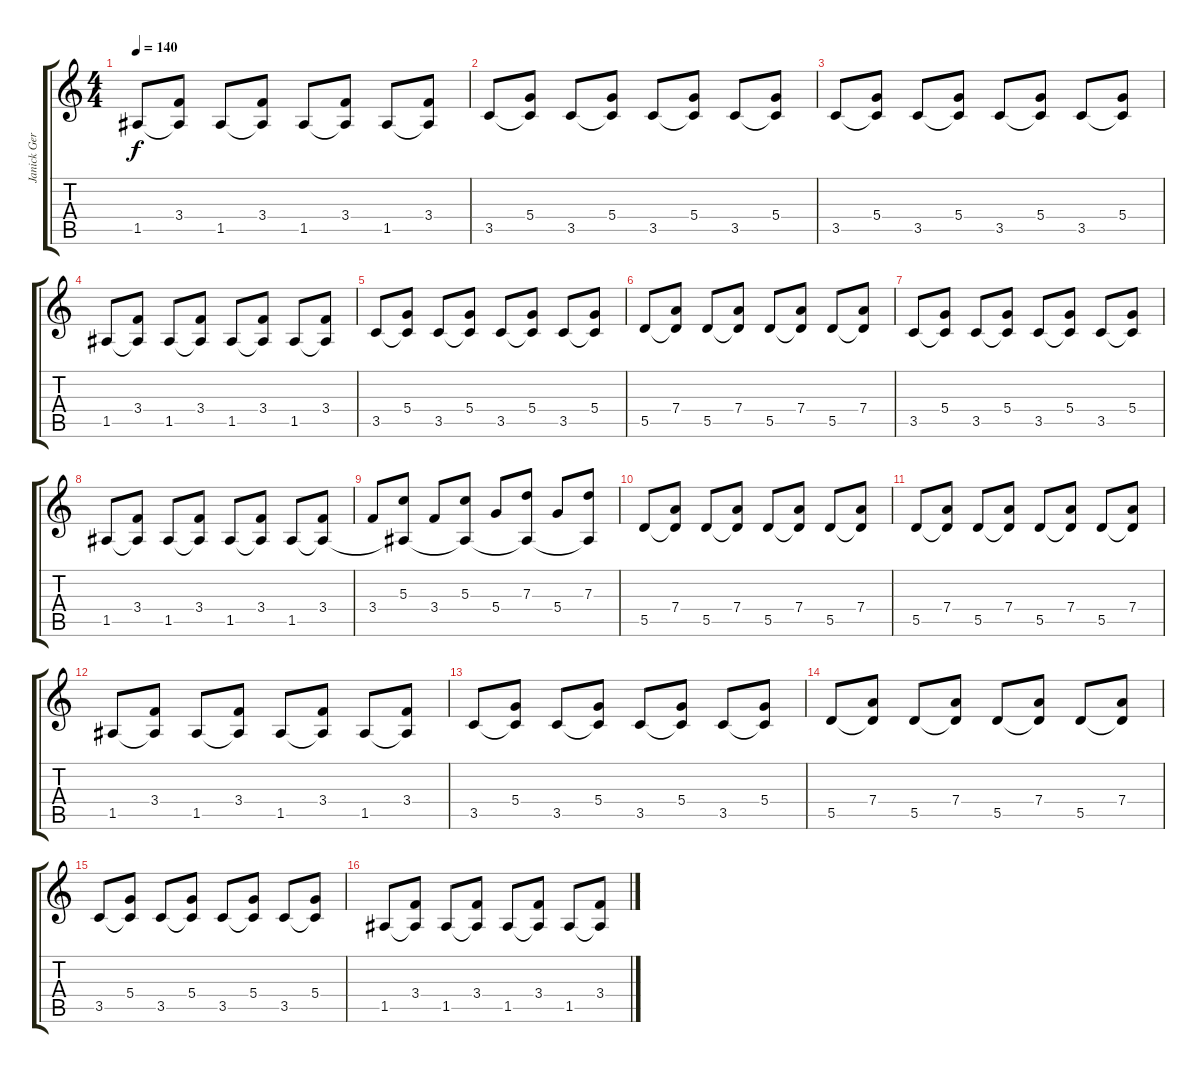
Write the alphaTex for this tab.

\track ("Janick Gers" "Janick Ger") {instrument distortionguitar}
\staff {score tabs}
\tuning (E4 B3 G3 D3 A2 E2) {hide}
\ts (4 4)
\tempo 140
\clef g2
\ks c
1.5.8{dy f} (3.4 1.5{t}).8 1.5.8 (3.4 1.5{t}).8 1.5.8 (3.4 1.5{t}).8 1.5.8 (3.4 1.5{t}).8 |
3.5.8 (5.4 3.5{t}).8 3.5.8 (5.4 3.5{t}).8 3.5.8 (5.4 3.5{t}).8 3.5.8 (5.4 3.5{t}).8 |
3.5.8 (5.4 3.5{t}).8 3.5.8 (5.4 3.5{t}).8 3.5.8 (5.4 3.5{t}).8 3.5.8 (5.4 3.5{t}).8 |
1.5.8 (3.4 1.5{t}).8 1.5.8 (3.4 1.5{t}).8 1.5.8 (3.4 1.5{t}).8 1.5.8 (3.4 1.5{t}).8 |
3.5.8 (5.4 3.5{t}).8 3.5.8 (5.4 3.5{t}).8 3.5.8 (5.4 3.5{t}).8 3.5.8 (5.4 3.5{t}).8 |
5.5.8 (7.4 5.5{t}).8 5.5.8 (7.4 5.5{t}).8 5.5.8 (7.4 5.5{t}).8 5.5.8 (7.4 5.5{t}).8 |
3.5.8 (5.4 3.5{t}).8 3.5.8 (5.4 3.5{t}).8 3.5.8 (5.4 3.5{t}).8 3.5.8 (5.4 3.5{t}).8 |
1.5.8 (3.4 1.5{t}).8 1.5.8 (3.4 1.5{t}).8 1.5.8 (3.4 1.5{t}).8 1.5.8 (3.4 1.5{t}).8 |
3.4.8 (5.3 1.5{t}).8 3.4.8 (5.3 1.5{t}).8 5.4.8 (7.3 1.5{t}).8 5.4.8 (7.3 1.5{t}).8 |
5.5.8 (7.4 5.5{t}).8 5.5.8 (7.4 5.5{t}).8 5.5.8 (7.4 5.5{t}).8 5.5.8 (7.4 5.5{t}).8 |
5.5.8 (7.4 5.5{t}).8 5.5.8 (7.4 5.5{t}).8 5.5.8 (7.4 5.5{t}).8 5.5.8 (7.4 5.5{t}).8 |
1.5.8 (3.4 1.5{t}).8 1.5.8 (3.4 1.5{t}).8 1.5.8 (3.4 1.5{t}).8 1.5.8 (3.4 1.5{t}).8 |
3.5.8 (5.4 3.5{t}).8 3.5.8 (5.4 3.5{t}).8 3.5.8 (5.4 3.5{t}).8 3.5.8 (5.4 3.5{t}).8 |
5.5.8 (7.4 5.5{t}).8 5.5.8 (7.4 5.5{t}).8 5.5.8 (7.4 5.5{t}).8 5.5.8 (7.4 5.5{t}).8 |
3.5.8 (5.4 3.5{t}).8 3.5.8 (5.4 3.5{t}).8 3.5.8 (5.4 3.5{t}).8 3.5.8 (5.4 3.5{t}).8 |
1.5.8 (3.4 1.5{t}).8 1.5.8 (3.4 1.5{t}).8 1.5.8 (3.4 1.5{t}).8 1.5.8 (3.4 1.5{t}).8
